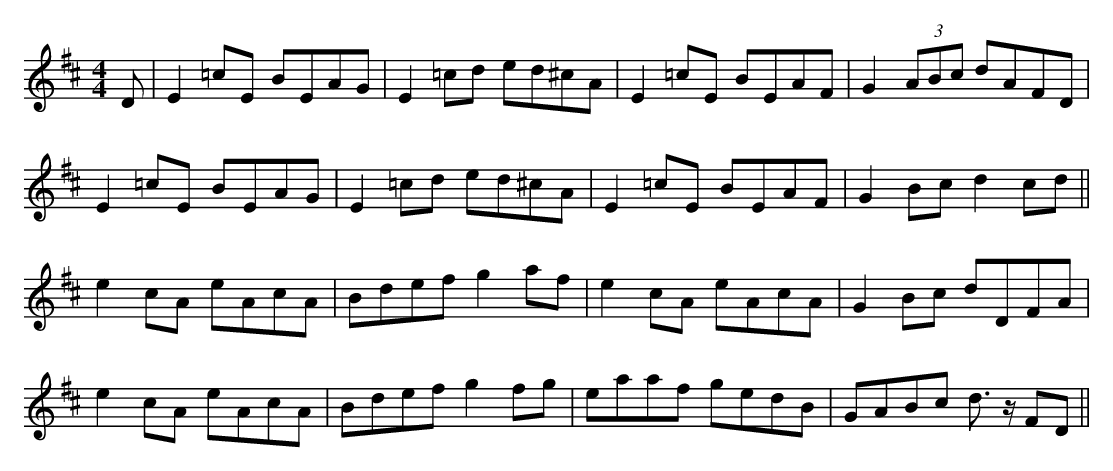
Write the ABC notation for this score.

X:1
M:4/4
K:D
D|E2 =cE BEAG|E2 =cd ed^cA|E2 =cE BEAF|G2 (3ABc dAFD|
E2 =cE BEAG|E2 =cd ed^cA|E2 =cE BEAF|G2 Bc d2 cd||
e2 cA eAcA|Bdef g2 af|e2 cA eAcA|G2 Bc dDFA|
e2 cA eAcA|Bdef g2 fg|eaaf gedB|GABc d>z FD||
